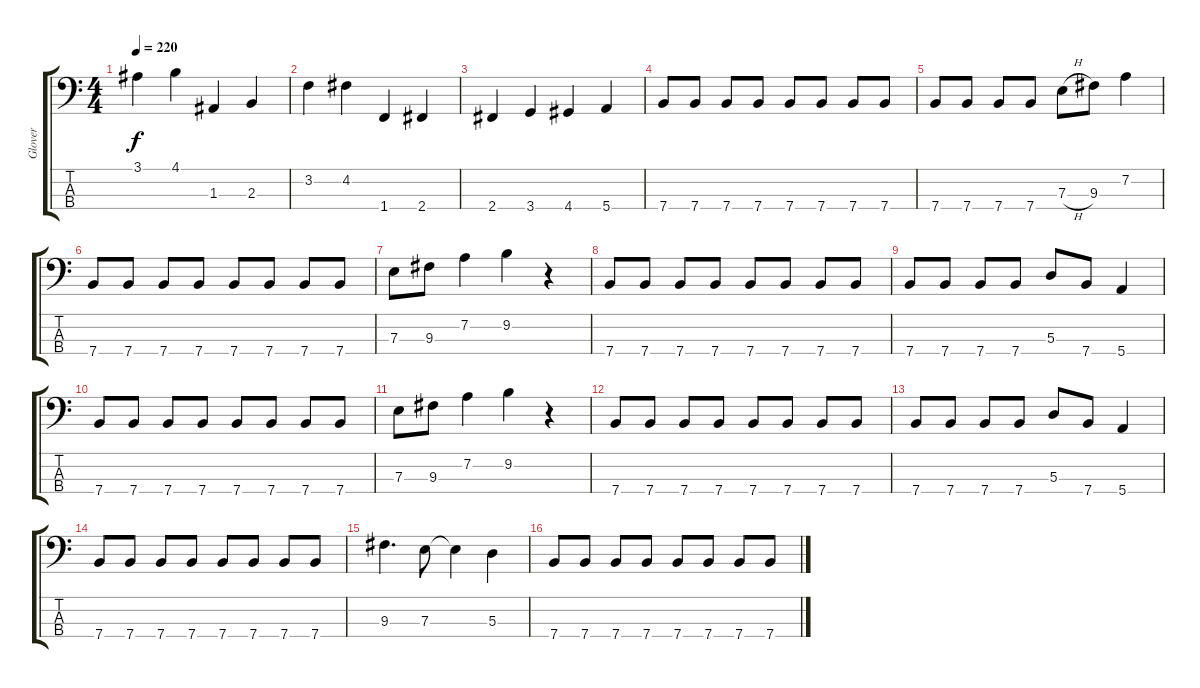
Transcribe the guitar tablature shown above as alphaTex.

\track ("Glover" "Glover") {instrument electricbasspick}
\staff {score tabs}
\tuning (G2 D2 A1 E1) {hide}
\ts (4 4)
\tempo 220
\clef f4
\ks c
3.1.4{dy f} 4.1.4 1.3.4 2.3.4 |
3.2.4 4.2.4 1.4.4 2.4.4 |
2.4.4 3.4.4 4.4.4 5.4.4 |
7.4.8 7.4.8 7.4.8 7.4.8 7.4.8 7.4.8 7.4.8 7.4.8 |
7.4.8 7.4.8 7.4.8 7.4.8 7.3{h}.8 9.3.8 7.2.4 |
7.4.8 7.4.8 7.4.8 7.4.8 7.4.8 7.4.8 7.4.8 7.4.8 |
7.3.8 9.3.8 7.2.4 9.2.4 r.4 |
7.4.8 7.4.8 7.4.8 7.4.8 7.4.8 7.4.8 7.4.8 7.4.8 |
7.4.8 7.4.8 7.4.8 7.4.8 5.3.8 7.4.8 5.4.4 |
7.4.8 7.4.8 7.4.8 7.4.8 7.4.8 7.4.8 7.4.8 7.4.8 |
7.3.8 9.3.8 7.2.4 9.2.4 r.4 |
7.4.8 7.4.8 7.4.8 7.4.8 7.4.8 7.4.8 7.4.8 7.4.8 |
7.4.8 7.4.8 7.4.8 7.4.8 5.3.8 7.4.8 5.4.4 |
7.4.8 7.4.8 7.4.8 7.4.8 7.4.8 7.4.8 7.4.8 7.4.8 |
9.3.4{d} 7.3.8 7.3{t}.4 5.3.4 |
7.4.8 7.4.8 7.4.8 7.4.8 7.4.8 7.4.8 7.4.8 7.4.8
